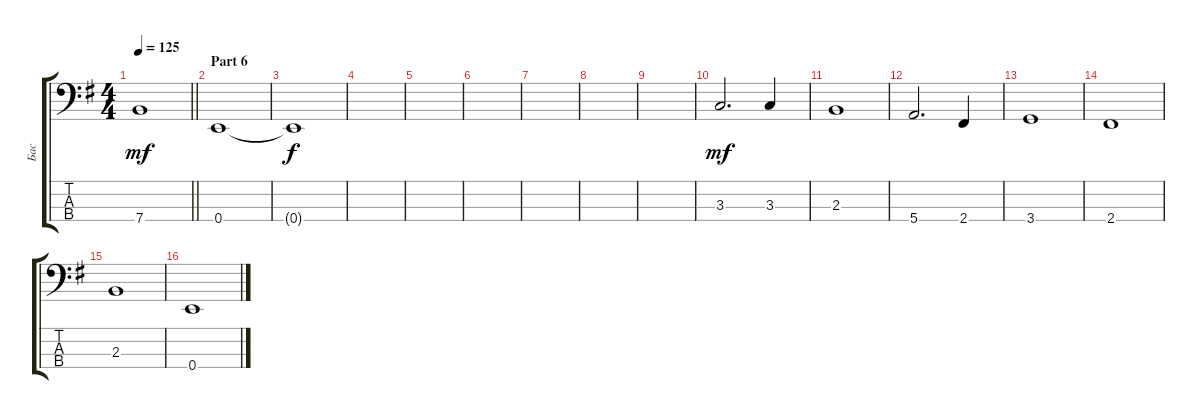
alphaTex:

\track ("Бас" "Бас") {instrument electricbassfinger}
\staff {score tabs}
\tuning (G2 D2 A1 E1) {hide}
\ts (4 4)
\tempo 125
\clef f4
\barLineRight lightlight
\ks eminor
7.4.1{dy mf} |
\section ("" "Part 6")
0.4.1 |
0.4{t}.1{dy f} |
|
|
|
|
|
|
3.3.2{d dy mf} 3.3.4 |
2.3.1 |
5.4.2{d} 2.4.4 |
3.4.1 |
2.4.1 |
2.3.1 |
0.4.1
